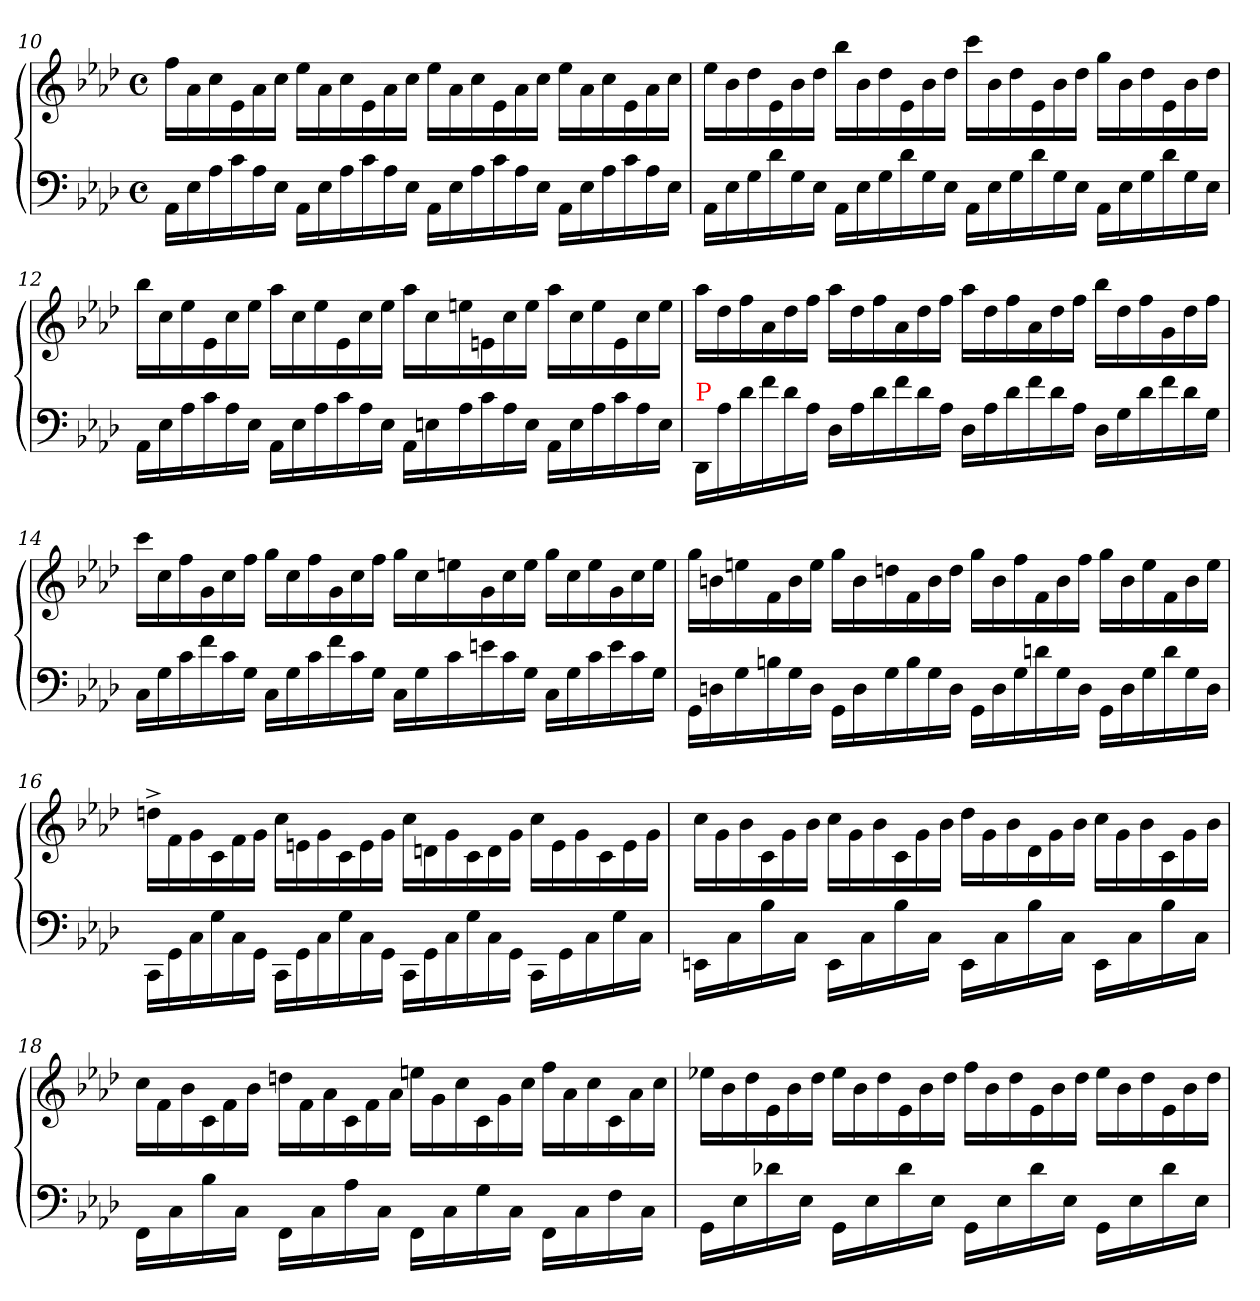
**kern	**kern
*part1	*part1
*staff2	*staff1
*clefF4	*clefG2
*k[b-e-a-d-]	*k[b-e-a-d-]
*A-:	*A-:
*M4/4	*M4/4
*met(c)	*met(c)
*Xtuplet	*Xtuplet
=10	=10
24AA-!\LL	24ff\LL
24E-!	24a-!
24A-!	24cc!
24c!	24e-!
24A-!	24a-!
24E-!JJ	24cc!JJ
24AA-!\LL	24ee-\LL
24E-!	24a-!
24A-!	24cc!
24c!	24e-!
24A-!	24a-!
24E-!JJ	24cc!JJ
24AA-!\LL	24ee-\LL
24E-!	24a-!
24A-!	24cc!
24c!	24e-!
24A-!	24a-!
24E-!JJ	24cc!JJ
24AA-!\LL	24ee-\LL
24E-!	24a-!
24A-!	24cc!
24c!	24e-!
24A-!	24a-!
24E-!JJ	24cc!JJ
=11	=11
24AA-!\LL	24ee-\LL
24E-!	24b-!
24G!	24dd-!
24d-!	24e-!
24G!	24b-!
24E-!JJ	24dd-!JJ
24AA-!\LL	24bb-\LL
24E-!	24b-!
24G!	24dd-!
24d-!	24e-!
24G!	24b-!
24E-!JJ	24dd-!JJ
24AA-!\LL	24ccc\LL
24E-!	24b-!
24G!	24dd-!
24d-!	24e-!
24G!	24b-!
24E-!JJ	24dd-!JJ
24AA-!\LL	24gg\LL
24E-!	24b-!
24G!	24dd-!
24d-!	24e-!
24G!	24b-!
24E-!JJ	24dd-!JJ
=12	=12
24AA-!\LL	24bb-\LL
24E-!	24cc!
24A-!	24ee-!
24c!	24e-!
24A-!	24cc!
24E-!JJ	24ee-!JJ
24AA-!\LL	24aa-\LL
24E-!	24cc!
24A-!	24ee-!
24c!	24e-!
24A-!	24cc!
24E-!JJ	24ee-!JJ
24AA-!\LL	24aa-\LL
24En!	24cc!
24A-!	24een!
24c!	24en!
24A-!	24cc!
24E!JJ	24ee!JJ
24AA-!\LL	24aa-\LL
24E!	24cc!
24A-!	24ee!
24c!	24e!
24A-!	24cc!
24E!JJ	24ee!JJ
=13	=13
!LO:TX:a:color=red:t=P	!
24DD-/LL	24aa-\LL
24A-!\	24dd-!
24d-!\	24ff!
24f!\	24a-!
24d-!\	24dd-!
24A-!\JJ	24ff!JJ
24D-!\LL	24aa-\LL
24A-!	24dd-!
24d-!	24ff!
24f!	24a-!
24d-!	24dd-!
24A-!JJ	24ff!JJ
24D-!\LL	24aa-\LL
24A-!	24dd-!
24d-!	24ff!
24f!	24a-!
24d-!	24dd-!
24A-!JJ	24ff!JJ
24D-!\LL	24bb-\LL
24G!	24dd-!
24d-!	24ff!
24f!	24g!
24d-!	24dd-!
24G!JJ	24ff!JJ
=14	=14
24C\LL	24ccc\LL
24G!	24cc!
24c!	24ff!
24f!	24g!
24c!	24cc!
24G!JJ	24ff!JJ
24C!\LL	24gg\LL
24G!	24cc!
24c!	24ff!
24f!	24g!
24c!	24cc!
24G!JJ	24ff!JJ
24C!\LL	24gg\LL
24G!	24cc!
24c!	24een!
24en!	24g!
24c!	24cc!
24G!JJ	24ee!JJ
24C!\LL	24gg\LL
24G!	24cc!
24c!	24ee!
24e!	24g!
24c!	24cc!
24G!JJ	24ee!JJ
=15	=15
24GG\LL	24gg\LL
24Dn!	24bn!
24G!	24een!
24Bn!	24f!
24G!	24b!
24D!JJ	24ee!JJ
24GG!\LL	24gg\LL
24D!	24b!
24G!	24ddn!
24B!	24f!
24G!	24b!
24D!JJ	24dd!JJ
24GG!\LL	24gg\LL
24D!	24b!
24G!	24ff!
24dn!	24f!
24G!	24b!
24D!JJ	24ff!JJ
24GG!\LL	24gg\LL
24D!	24b!
24G!	24ee!
24d!	24f!
24G!	24b!
24D!JJ	24ee!JJ
=16	=16
24CC\LL	24ddn^\LL
24GG!	24f!
24C!	24g!
24G!	24c!
24C!	24f!
24GG!JJ	24g!JJ
24CC!\LL	24cc\LL
24GG!	24en!
24C!	24g!
24G!	24c!
24C!	24e!
24GG!JJ	24g!JJ
24CC!\LL	24cc\LL
24GG!	24dn!
24C!	24g!
24G!	24c!
24C!	24d!
24GG!JJ	24g!JJ
20CC!\LL	24cc!\LL
.	24e!
20GG!	.
.	24g!
20C!	.
.	24c!
20G!	.
.	24e!
20C!JJ	.
.	24g!JJ
=17	=17
16EEn\LL	24cc\LL
.	24g!
16C!	.
.	24b-!
16B-	24c!
.	24g!
16C!JJ	.
.	24b-!JJ
16EE!\LL	24cc\LL
.	24g!
16C!	.
.	24b-!
16B-	24c!
.	24g!
16C!JJ	.
.	24b-!JJ
16EE!\LL	24dd-\LL
.	24g!
16C!	.
.	24b-!
16B-	24d-!
.	24g!
16C!JJ	.
.	24b-!JJ
16EE!\LL	24cc\LL
.	24g!
16C!	.
.	24b-!
16B-	24c!
.	24g!
16C!JJ	.
.	24b-!JJ
=18	=18
16FF!\LL	24cc\LL
.	24f!
16C!	.
.	24b-!
16B-	24c!
.	24f!
16C!JJ	.
.	24b-!JJ
16FF!\LL	24ddn\LL
.	24f!
16C!	.
.	24a-!
16A-	24c!
.	24f!
16C!JJ	.
.	24a-!JJ
16FF!\LL	24een\LL
.	24g!
16C!	.
.	24cc!
16G	24c!
.	24g!
16C!JJ	.
.	24cc!JJ
16FF!\LL	24ff\LL
.	24a-!
16C!	.
.	24cc!
16F	24c!
.	24a-!
16C!JJ	.
.	24cc!JJ
=19	=19
16GG\LL	24ee-X\LL
.	24b-!
16E-!	.
.	24dd-!
16d-X	24e-!
.	24b-!
16E-!JJ	.
.	24dd-!JJ
16GG\LL	24ee-\LL
.	24b-!
16E-!	.
.	24dd-!
16d-	24e-!
.	24b-!
16E-!JJ	.
.	24dd-!JJ
16GG!\LL	24ff\LL
.	24b-!
16E-!	.
.	24dd-!
16d-	24e-!
.	24b-!
16E-!JJ	.
.	24dd-!JJ
16GG!\LL	24ee-\LL
.	24b-!
16E-!	.
.	24dd-!
16d-	24e-!
.	24b-!
16E-!JJ	.
.	24dd-!JJ
=	=
*-	*-
